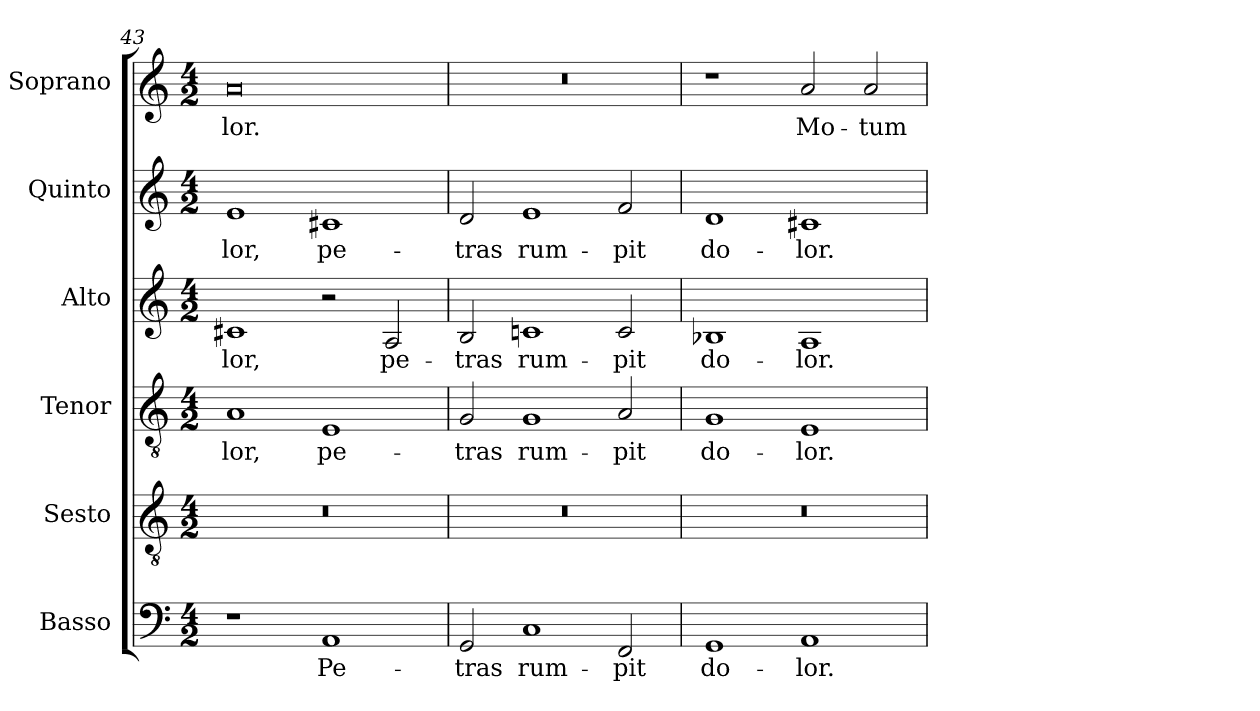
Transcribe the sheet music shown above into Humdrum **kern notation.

**kern	**text	**kern	**kern	**text	**kern	**text	**kern	**text	**kern	**text
*part6	*part6	*part5	*part4	*part4	*part3	*part3	*part2	*part2	*part1	*part1
*staff6	*staff6	*staff5	*staff4	*staff4	*staff3	*staff3	*staff2	*staff2	*staff1	*staff1
*I"Basso	*	*I"Sesto	*I"Tenor	*	*I"Alto	*	*I"Quinto	*	*I"Soprano	*
*I'B.	*	*I'Ss.	*I'T.	*	*I'A.	*	*I'Q.	*	*I'S.	*
*clefF4	*	*clefGv2	*clefGv2	*	*clefG2	*	*clefG2	*	*clefG2	*
*	*	*ITrd7c12	*ITrd7c12	*	*	*	*	*	*	*
*k[]	*	*k[]	*k[]	*	*k[]	*	*k[]	*	*k[]	*
*C:	*	*C:	*C:	*	*C:	*	*C:	*	*C:	*
*M4/2	*	*M4/2	*M4/2	*	*M4/2	*	*M4/2	*	*M4/2	*
=43	=43	=43	=43	=43	=43	=43	=43	=43	=43	=43
!	!	!LO:N:vis=1	!	!	!	!	!	!	!	!
!	!	!	!	!LO:LY:b:color=#000000	!	!	!	!	!	!
!	!	!	!	!	!	!LO:LY:b:color=#000000	!	!	!	!
!	!	!	!	!	!	!	!	!LO:LY:b:color=#000000	!	!
!	!	!	!	!	!	!	!	!	!	!LO:LY:b:color=#000000
1r	.	0r	1AAi	-lor,	1c#Xi	-lor,	1ei	-lor,	0ai	-lor.
!	!LO:LY:b:color=#000000	!	!	!	!	!	!	!	!	!
!	!	!	!	!LO:LY:b:color=#000000	!	!	!	!	!	!
!	!	!	!	!	!	!	!	!LO:LY:b:color=#000000	!	!
1AAi	Pe-	.	1EEi	pe-	2r	.	1c#Xi	pe-	.	.
!	!	!	!	!	!	!LO:LY:b:color=#000000	!	!	!	!
.	.	.	.	.	2Ai/	pe-	.	.	.	.
=44	=44	=44	=44	=44	=44	=44	=44	=44	=44	=44
!	!LO:LY:b:color=#000000	!LO:N:vis=1	!	!	!	!	!	!	!	!
!	!	!	!	!LO:LY:b:color=#000000	!	!	!	!	!	!
!	!	!	!	!	!	!LO:LY:b:color=#000000	!	!	!	!
!	!	!	!	!	!	!	!	!LO:LY:b:color=#000000	!LO:N:vis=1	!
2GGi/	-tras	0r	2GGi/	-tras	2Bi/	-tras	2di/	-tras	0r	.
!	!LO:LY:b:color=#000000	!	!	!	!	!	!	!	!	!
!	!	!	!	!LO:LY:b:color=#000000	!	!	!	!	!	!
!	!	!	!	!	!	!LO:LY:b:color=#000000	!	!	!	!
!	!	!	!	!	!	!	!	!LO:LY:b:color=#000000	!	!
1Ci	rum-	.	1GGi	rum-	1cni	rum-	1ei	rum-	.	.
!	!LO:LY:b:color=#000000	!	!	!	!	!	!	!	!	!
!	!	!	!	!LO:LY:b:color=#000000	!	!	!	!	!	!
!	!	!	!	!	!	!LO:LY:b:color=#000000	!	!	!	!
!	!	!	!	!	!	!	!	!LO:LY:b:color=#000000	!	!
2FFi/	-pit	.	2AAi/	-pit	2ci/	-pit	2fi/	-pit	.	.
=45	=45	=45	=45	=45	=45	=45	=45	=45	=45	=45
!	!LO:LY:b:color=#000000	!LO:N:vis=1	!	!	!	!	!	!	!	!
!	!	!	!	!LO:LY:b:color=#000000	!	!	!	!	!	!
!	!	!	!	!	!	!LO:LY:b:color=#000000	!	!	!	!
!	!	!	!	!	!	!	!	!LO:LY:b:color=#000000	!	!
1GGi	do-	0r	1GGi	do-	1B-Xi	do-	1di	do-	1r	.
!	!LO:LY:b:color=#000000	!	!	!	!	!	!	!	!	!
!	!	!	!	!LO:LY:b:color=#000000	!	!	!	!	!	!
!	!	!	!	!	!	!LO:LY:b:color=#000000	!	!	!	!
!	!	!	!	!	!	!	!	!LO:LY:b:color=#000000	!	!
!	!	!	!	!	!	!	!	!	!	!LO:LY:b:color=#000000
1AAi	-lor.	.	1EEi	-lor.	1Ai	-lor.	1c#Xi	-lor.	2ai/	Mo-
!	!	!	!	!	!	!	!	!	!	!LO:LY:b:color=#000000
.	.	.	.	.	.	.	.	.	2ai/	-tum
=	=	=	=	=	=	=	=	=	=	=
*-	*-	*-	*-	*-	*-	*-	*-	*-	*-	*-
